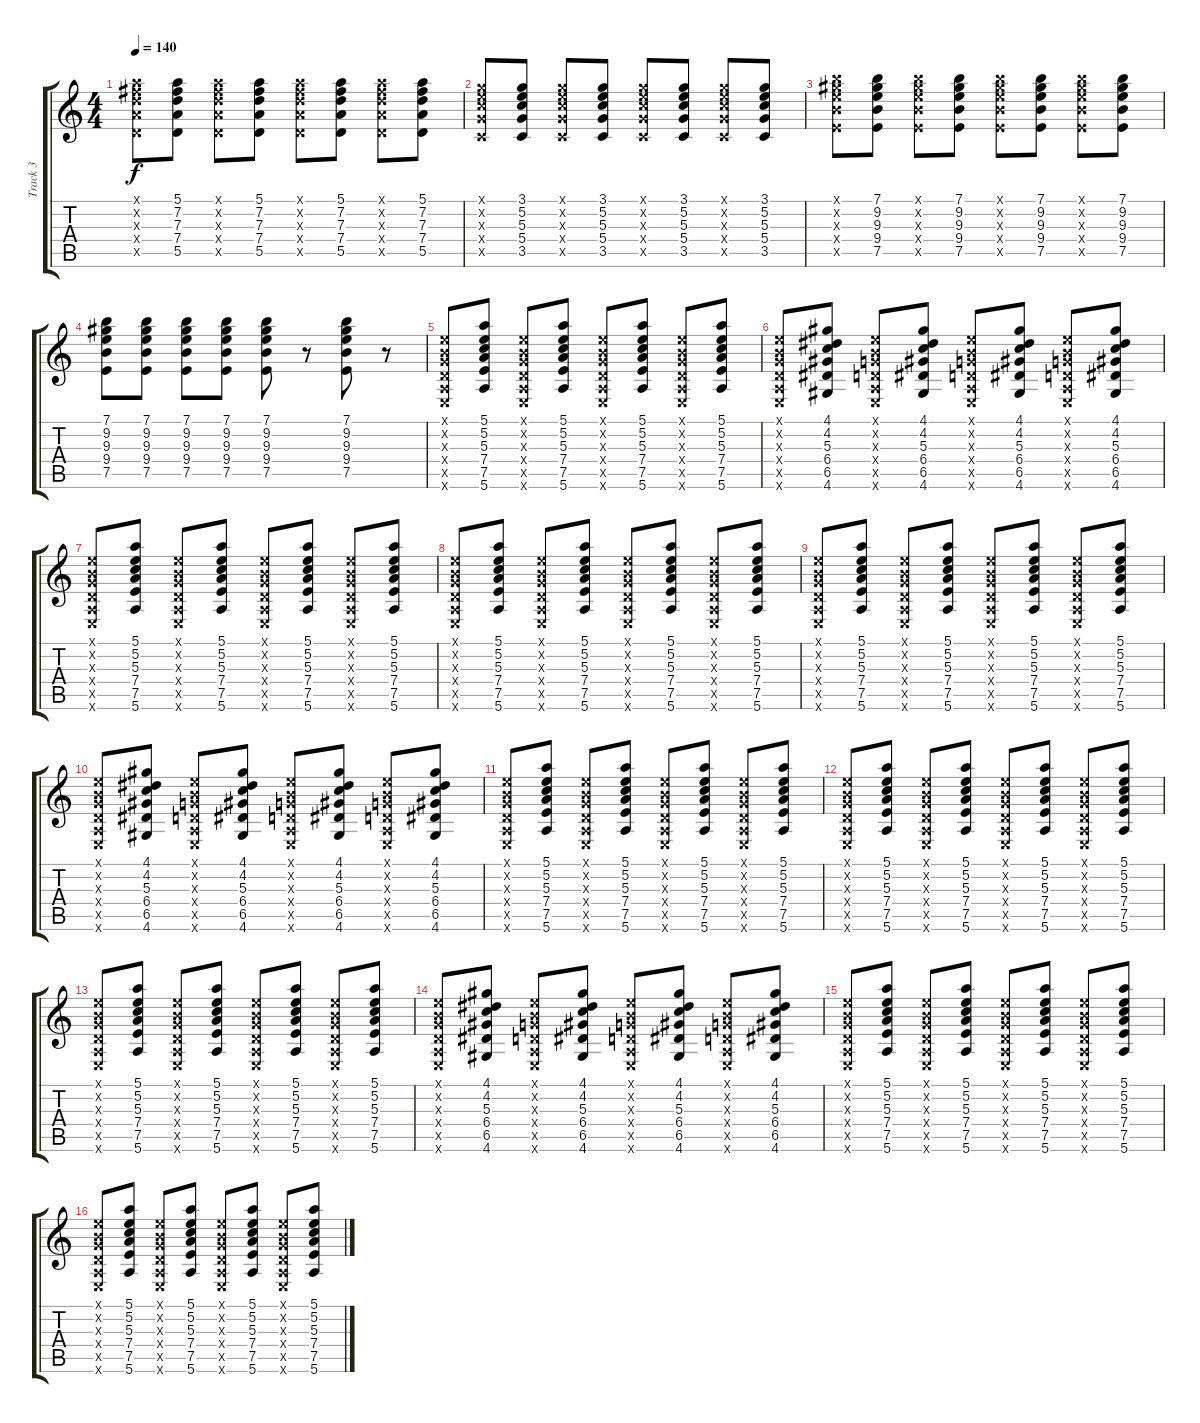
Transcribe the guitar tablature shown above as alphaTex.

\track ("Track 3" "Track 3") {instrument acousticguitarsteel}
\staff {score tabs}
\tuning (E4 B3 G3 D3 A2 E2) {hide}
\ts (4 4)
\tempo 140
\clef g2
\ks c
(5.1{x} 7.2{x} 7.3{x} 7.4{x} 5.5{x}).8{dy f} (5.1 7.2 7.3 7.4 5.5).8 (5.1{x} 7.2{x} 7.3{x} 7.4{x} 5.5{x}).8 (5.1 7.2 7.3 7.4 5.5).8 (5.1{x} 7.2{x} 7.3{x} 7.4{x} 5.5{x}).8 (5.1 7.2 7.3 7.4 5.5).8 (5.1{x} 7.2{x} 7.3{x} 7.4{x} 5.5{x}).8 (5.1 7.2 7.3 7.4 5.5).8 |
(3.1{x} 5.2{x} 5.3{x} 5.4{x} 3.5{x}).8 (3.1 5.2 5.3 5.4 3.5).8 (3.1{x} 5.2{x} 5.3{x} 5.4{x} 3.5{x}).8 (3.1 5.2 5.3 5.4 3.5).8 (3.1{x} 5.2{x} 5.3{x} 5.4{x} 3.5{x}).8 (3.1 5.2 5.3 5.4 3.5).8 (3.1{x} 5.2{x} 5.3{x} 5.4{x} 3.5{x}).8 (3.1 5.2 5.3 5.4 3.5).8 |
(7.1{x} 9.2{x} 9.3{x} 9.4{x} 7.5{x}).8 (7.1 9.2 9.3 9.4 7.5).8 (7.1{x} 9.2{x} 9.3{x} 9.4{x} 7.5{x}).8 (7.1 9.2 9.3 9.4 7.5).8 (7.1{x} 9.2{x} 9.3{x} 9.4{x} 7.5{x}).8 (7.1 9.2 9.3 9.4 7.5).8 (7.1{x} 9.2{x} 9.3{x} 9.4{x} 7.5{x}).8 (7.1 9.2 9.3 9.4 7.5).8 |
(7.1 9.2 9.3 9.4 7.5).8 (7.1 9.2 9.3 9.4 7.5).8 (7.1 9.2 9.3 9.4 7.5).8 (7.1 9.2 9.3 9.4 7.5).8 (7.1 9.2 9.3 9.4 7.5).8 r.8 (7.1 9.2 9.3 9.4 7.5).8 r.8 |
(0.1{x} 0.2{x} 0.3{x} 0.4{x} 0.5{x} 0.6{x}).8 (5.1 5.2 5.3 7.4 7.5 5.6).8 (0.1{x} 0.2{x} 0.3{x} 0.4{x} 0.5{x} 0.6{x}).8 (5.1 5.2 5.3 7.4 7.5 5.6).8 (0.1{x} 0.2{x} 0.3{x} 0.4{x} 0.5{x} 0.6{x}).8 (5.1 5.2 5.3 7.4 7.5 5.6).8 (0.1{x} 0.2{x} 0.3{x} 0.4{x} 0.5{x} 0.6{x}).8 (5.1 5.2 5.3 7.4 7.5 5.6).8 |
(0.1{x} 0.2{x} 0.3{x} 0.4{x} 0.5{x} 0.6{x}).8 (4.1 4.2 5.3 6.4 6.5 4.6).8 (0.1{x} 0.2{x} 0.3{x} 0.4{x} 0.5{x} 0.6{x}).8 (4.1 4.2 5.3 6.4 6.5 4.6).8 (0.1{x} 0.2{x} 0.3{x} 0.4{x} 0.5{x} 0.6{x}).8 (4.1 4.2 5.3 6.4 6.5 4.6).8 (0.1{x} 0.2{x} 0.3{x} 0.4{x} 0.5{x} 0.6{x}).8 (4.1 4.2 5.3 6.4 6.5 4.6).8 |
(0.1{x} 0.2{x} 0.3{x} 0.4{x} 0.5{x} 0.6{x}).8 (5.1 5.2 5.3 7.4 7.5 5.6).8 (0.1{x} 0.2{x} 0.3{x} 0.4{x} 0.5{x} 0.6{x}).8 (5.1 5.2 5.3 7.4 7.5 5.6).8 (0.1{x} 0.2{x} 0.3{x} 0.4{x} 0.5{x} 0.6{x}).8 (5.1 5.2 5.3 7.4 7.5 5.6).8 (0.1{x} 0.2{x} 0.3{x} 0.4{x} 0.5{x} 0.6{x}).8 (5.1 5.2 5.3 7.4 7.5 5.6).8 |
(0.1{x} 0.2{x} 0.3{x} 0.4{x} 0.5{x} 0.6{x}).8 (5.1 5.2 5.3 7.4 7.5 5.6).8 (0.1{x} 0.2{x} 0.3{x} 0.4{x} 0.5{x} 0.6{x}).8 (5.1 5.2 5.3 7.4 7.5 5.6).8 (0.1{x} 0.2{x} 0.3{x} 0.4{x} 0.5{x} 0.6{x}).8 (5.1 5.2 5.3 7.4 7.5 5.6).8 (0.1{x} 0.2{x} 0.3{x} 0.4{x} 0.5{x} 0.6{x}).8 (5.1 5.2 5.3 7.4 7.5 5.6).8 |
(0.1{x} 0.2{x} 0.3{x} 0.4{x} 0.5{x} 0.6{x}).8 (5.1 5.2 5.3 7.4 7.5 5.6).8 (0.1{x} 0.2{x} 0.3{x} 0.4{x} 0.5{x} 0.6{x}).8 (5.1 5.2 5.3 7.4 7.5 5.6).8 (0.1{x} 0.2{x} 0.3{x} 0.4{x} 0.5{x} 0.6{x}).8 (5.1 5.2 5.3 7.4 7.5 5.6).8 (0.1{x} 0.2{x} 0.3{x} 0.4{x} 0.5{x} 0.6{x}).8 (5.1 5.2 5.3 7.4 7.5 5.6).8 |
(0.1{x} 0.2{x} 0.3{x} 0.4{x} 0.5{x} 0.6{x}).8 (4.1 4.2 5.3 6.4 6.5 4.6).8 (0.1{x} 0.2{x} 0.3{x} 0.4{x} 0.5{x} 0.6{x}).8 (4.1 4.2 5.3 6.4 6.5 4.6).8 (0.1{x} 0.2{x} 0.3{x} 0.4{x} 0.5{x} 0.6{x}).8 (4.1 4.2 5.3 6.4 6.5 4.6).8 (0.1{x} 0.2{x} 0.3{x} 0.4{x} 0.5{x} 0.6{x}).8 (4.1 4.2 5.3 6.4 6.5 4.6).8 |
(0.1{x} 0.2{x} 0.3{x} 0.4{x} 0.5{x} 0.6{x}).8 (5.1 5.2 5.3 7.4 7.5 5.6).8 (0.1{x} 0.2{x} 0.3{x} 0.4{x} 0.5{x} 0.6{x}).8 (5.1 5.2 5.3 7.4 7.5 5.6).8 (0.1{x} 0.2{x} 0.3{x} 0.4{x} 0.5{x} 0.6{x}).8 (5.1 5.2 5.3 7.4 7.5 5.6).8 (0.1{x} 0.2{x} 0.3{x} 0.4{x} 0.5{x} 0.6{x}).8 (5.1 5.2 5.3 7.4 7.5 5.6).8 |
(0.1{x} 0.2{x} 0.3{x} 0.4{x} 0.5{x} 0.6{x}).8 (5.1 5.2 5.3 7.4 7.5 5.6).8 (0.1{x} 0.2{x} 0.3{x} 0.4{x} 0.5{x} 0.6{x}).8 (5.1 5.2 5.3 7.4 7.5 5.6).8 (0.1{x} 0.2{x} 0.3{x} 0.4{x} 0.5{x} 0.6{x}).8 (5.1 5.2 5.3 7.4 7.5 5.6).8 (0.1{x} 0.2{x} 0.3{x} 0.4{x} 0.5{x} 0.6{x}).8 (5.1 5.2 5.3 7.4 7.5 5.6).8 |
(0.1{x} 0.2{x} 0.3{x} 0.4{x} 0.5{x} 0.6{x}).8 (5.1 5.2 5.3 7.4 7.5 5.6).8 (0.1{x} 0.2{x} 0.3{x} 0.4{x} 0.5{x} 0.6{x}).8 (5.1 5.2 5.3 7.4 7.5 5.6).8 (0.1{x} 0.2{x} 0.3{x} 0.4{x} 0.5{x} 0.6{x}).8 (5.1 5.2 5.3 7.4 7.5 5.6).8 (0.1{x} 0.2{x} 0.3{x} 0.4{x} 0.5{x} 0.6{x}).8 (5.1 5.2 5.3 7.4 7.5 5.6).8 |
(0.1{x} 0.2{x} 0.3{x} 0.4{x} 0.5{x} 0.6{x}).8 (4.1 4.2 5.3 6.4 6.5 4.6).8 (0.1{x} 0.2{x} 0.3{x} 0.4{x} 0.5{x} 0.6{x}).8 (4.1 4.2 5.3 6.4 6.5 4.6).8 (0.1{x} 0.2{x} 0.3{x} 0.4{x} 0.5{x} 0.6{x}).8 (4.1 4.2 5.3 6.4 6.5 4.6).8 (0.1{x} 0.2{x} 0.3{x} 0.4{x} 0.5{x} 0.6{x}).8 (4.1 4.2 5.3 6.4 6.5 4.6).8 |
(0.1{x} 0.2{x} 0.3{x} 0.4{x} 0.5{x} 0.6{x}).8 (5.1 5.2 5.3 7.4 7.5 5.6).8 (0.1{x} 0.2{x} 0.3{x} 0.4{x} 0.5{x} 0.6{x}).8 (5.1 5.2 5.3 7.4 7.5 5.6).8 (0.1{x} 0.2{x} 0.3{x} 0.4{x} 0.5{x} 0.6{x}).8 (5.1 5.2 5.3 7.4 7.5 5.6).8 (0.1{x} 0.2{x} 0.3{x} 0.4{x} 0.5{x} 0.6{x}).8 (5.1 5.2 5.3 7.4 7.5 5.6).8 |
(0.1{x} 0.2{x} 0.3{x} 0.4{x} 0.5{x} 0.6{x}).8 (5.1 5.2 5.3 7.4 7.5 5.6).8 (0.1{x} 0.2{x} 0.3{x} 0.4{x} 0.5{x} 0.6{x}).8 (5.1 5.2 5.3 7.4 7.5 5.6).8 (0.1{x} 0.2{x} 0.3{x} 0.4{x} 0.5{x} 0.6{x}).8 (5.1 5.2 5.3 7.4 7.5 5.6).8 (0.1{x} 0.2{x} 0.3{x} 0.4{x} 0.5{x} 0.6{x}).8 (5.1 5.2 5.3 7.4 7.5 5.6).8
